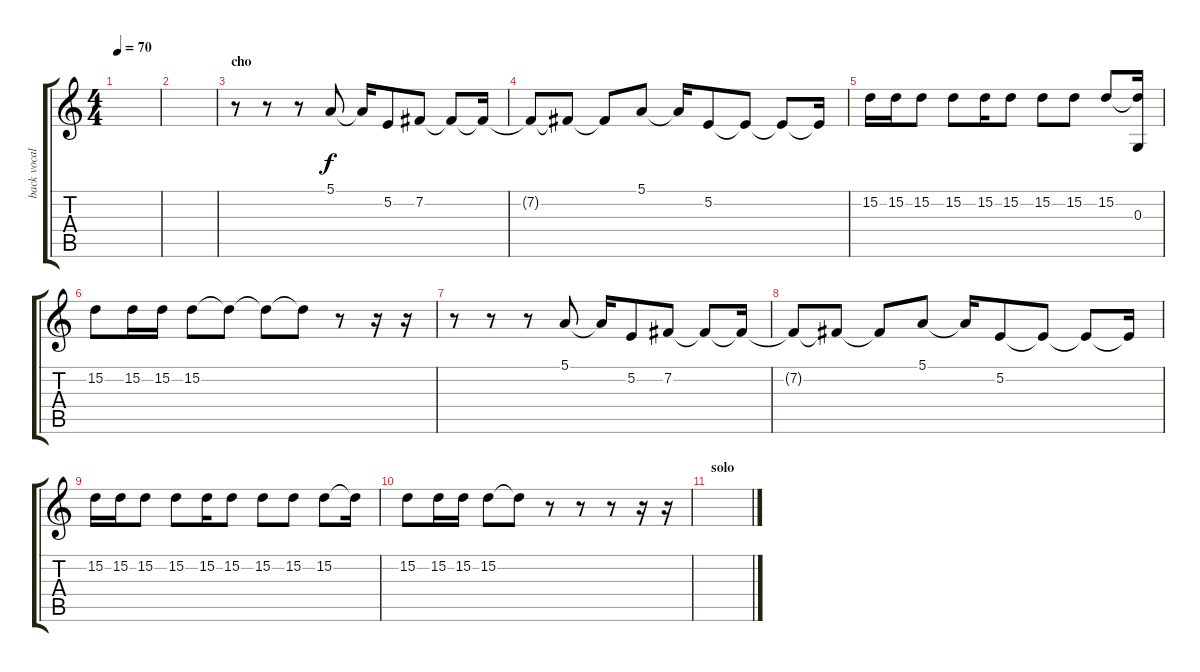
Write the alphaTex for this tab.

\track ("back vocal" "back vocal") {instrument choiraahs}
\staff {score tabs}
\tuning (E4 B3 G3 D3 A2 E2) {hide}
\ts (4 4)
\tempo 70
\clef g2
\ks c
|
|
\section ("" "cho")
r.8 r.8 r.8 5.1.8 5.1{t}.16 5.2.8 7.2.8 7.2{t}.8 7.2{t}.16 |
7.2{t}.8 7.2{t}.8 7.2{t}.8 5.1.8 5.1{t}.16 5.2.8 5.2{t}.8 5.2{t}.8 5.2{t}.16 |
15.2.16 15.2.16 15.2.8 15.2.8 15.2.16 15.2.8 15.2.8 15.2.8 15.2.8 (15.2{t} 0.3).16 |
15.2.8 15.2.16 15.2.16 15.2.8 15.2{t}.8 15.2{t}.8 15.2{t}.8 r.8 r.16 r.16 |
r.8 r.8 r.8 5.1.8 5.1{t}.16 5.2.8 7.2.8 7.2{t}.8 7.2{t}.16 |
7.2{t}.8 7.2{t}.8 7.2{t}.8 5.1.8 5.1{t}.16 5.2.8 5.2{t}.8 5.2{t}.8 5.2{t}.16 |
15.2.16 15.2.16 15.2.8 15.2.8 15.2.16 15.2.8 15.2.8 15.2.8 15.2.8 15.2{t}.16 |
15.2.8 15.2.16 15.2.16 15.2.8 15.2{t}.8 r.8 r.8 r.8 r.16 r.16 |
\section ("" "solo")
